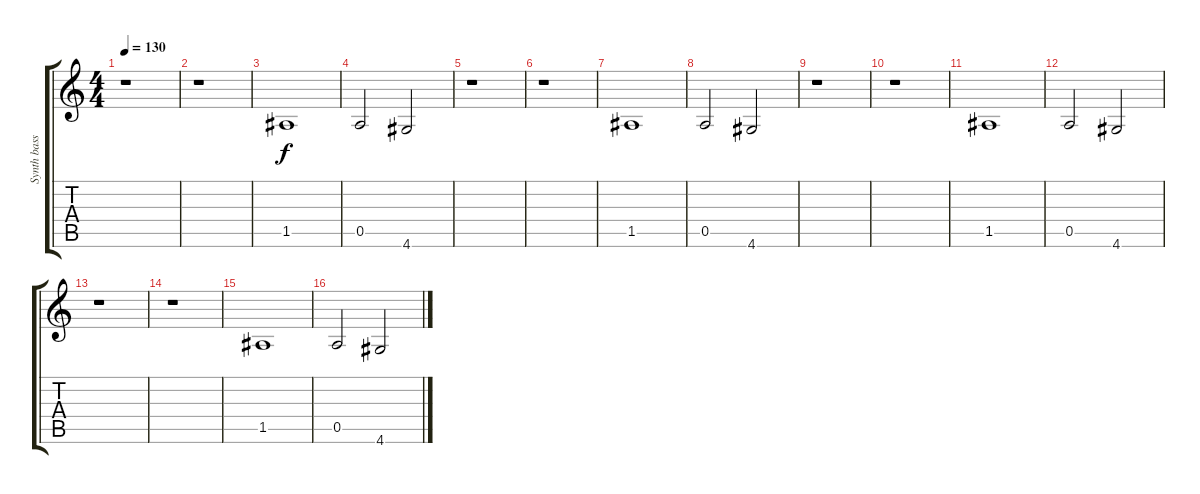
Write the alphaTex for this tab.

\track ("Synth bass" "Synth bass") {instrument synthbass2}
\staff {score tabs}
\tuning (E4 B3 G3 D3 A2 E2) {hide}
\ts (4 4)
\tempo 130
\clef g2
\ks c
r.1{dy f} |
r.1 |
1.5.1 |
0.5.2 4.6.2 |
r.1 |
r.1 |
1.5.1 |
0.5.2 4.6.2 |
r.1 |
r.1 |
1.5.1 |
0.5.2 4.6.2 |
r.1 |
r.1 |
1.5.1 |
0.5.2 4.6.2
